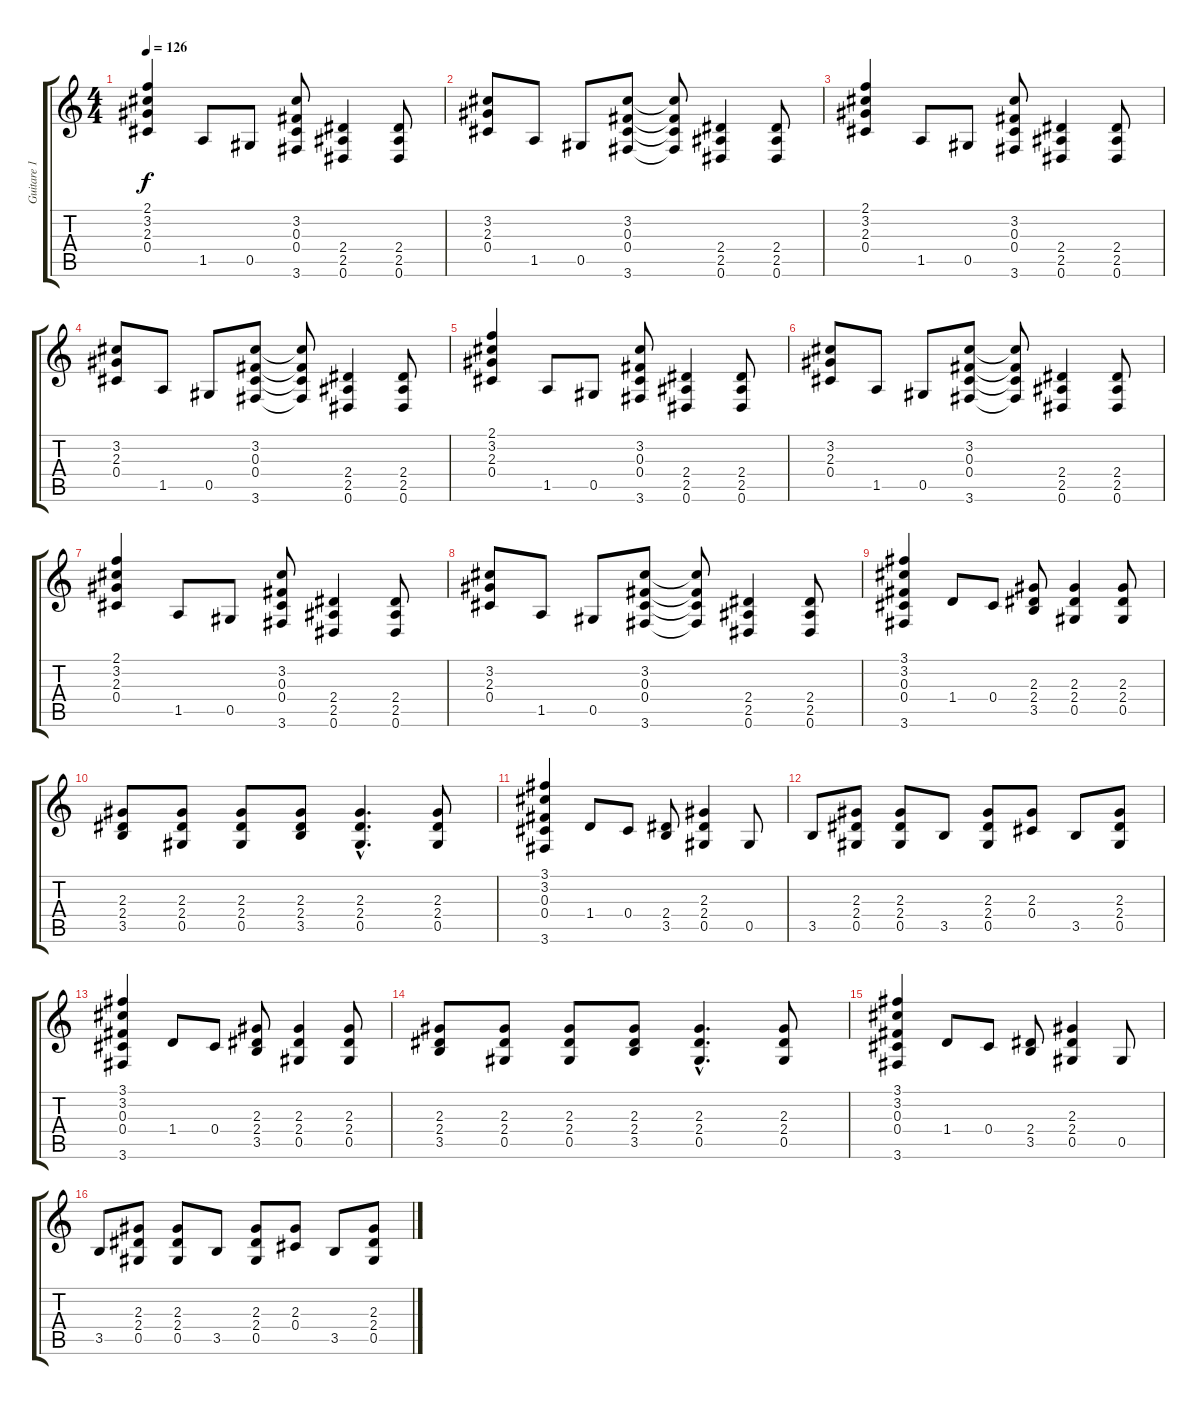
\track ("Guitare 1" "Guitare 1") {instrument distortionguitar}
\staff {score tabs}
\tuning (Eb4 Bb3 Gb3 Db3 Ab2 Eb2) {hide}
\ts (4 4)
\tempo 126
\clef g2
\ks c
(2.1 3.2 2.3 0.4).4{dy f} 1.5.8 0.5.8 (3.2 0.3 0.4 3.6).8 (2.4 2.5 0.6).4 (2.4 2.5 0.6).8 |
(3.2 2.3 0.4).8 1.5.8 0.5.8 (3.2 0.3 0.4 3.6).8 (3.2{t} 0.3{t} 0.4{t} 3.6{t}).8 (2.4 2.5 0.6).4 (2.4 2.5 0.6).8 |
(2.1 3.2 2.3 0.4).4 1.5.8 0.5.8 (3.2 0.3 0.4 3.6).8 (2.4 2.5 0.6).4 (2.4 2.5 0.6).8 |
(3.2 2.3 0.4).8 1.5.8 0.5.8 (3.2 0.3 0.4 3.6).8 (3.2{t} 0.3{t} 0.4{t} 3.6{t}).8 (2.4 2.5 0.6).4 (2.4 2.5 0.6).8 |
(2.1 3.2 2.3 0.4).4 1.5.8 0.5.8 (3.2 0.3 0.4 3.6).8 (2.4 2.5 0.6).4 (2.4 2.5 0.6).8 |
(3.2 2.3 0.4).8 1.5.8 0.5.8 (3.2 0.3 0.4 3.6).8 (3.2{t} 0.3{t} 0.4{t} 3.6{t}).8 (2.4 2.5 0.6).4 (2.4 2.5 0.6).8 |
(2.1 3.2 2.3 0.4).4 1.5.8 0.5.8 (3.2 0.3 0.4 3.6).8 (2.4 2.5 0.6).4 (2.4 2.5 0.6).8 |
(3.2 2.3 0.4).8 1.5.8 0.5.8 (3.2 0.3 0.4 3.6).8 (3.2{t} 0.3{t} 0.4{t} 3.6{t}).8 (2.4 2.5 0.6).4 (2.4 2.5 0.6).8 |
(3.1 3.2 0.3 0.4 3.6).4 1.4.8 0.4.8 (2.3 2.4 3.5).8 (2.3 2.4 0.5).4 (2.3 2.4 0.5).8 |
(2.3 2.4 3.5).8 (2.3 2.4 0.5).8 (2.3 2.4 0.5).8 (2.3 2.4 3.5).8 (2.3{hac} 2.4{hac} 0.5{hac}).4{d} (2.3 2.4 0.5).8 |
(3.1 3.2 0.3 0.4 3.6).4 1.4.8 0.4.8 (2.4 3.5).8 (2.3 2.4 0.5).4 0.5.8 |
3.5.8 (2.3 2.4 0.5).8 (2.3 2.4 0.5).8 3.5.8 (2.3 2.4 0.5).8 (2.3 0.4).8 3.5.8 (2.3 2.4 0.5).8 |
(3.1 3.2 0.3 0.4 3.6).4 1.4.8 0.4.8 (2.3 2.4 3.5).8 (2.3 2.4 0.5).4 (2.3 2.4 0.5).8 |
(2.3 2.4 3.5).8 (2.3 2.4 0.5).8 (2.3 2.4 0.5).8 (2.3 2.4 3.5).8 (2.3{hac} 2.4{hac} 0.5{hac}).4{d} (2.3 2.4 0.5).8 |
(3.1 3.2 0.3 0.4 3.6).4 1.4.8 0.4.8 (2.4 3.5).8 (2.3 2.4 0.5).4 0.5.8 |
3.5.8 (2.3 2.4 0.5).8 (2.3 2.4 0.5).8 3.5.8 (2.3 2.4 0.5).8 (2.3 0.4).8 3.5.8 (2.3 2.4 0.5).8
